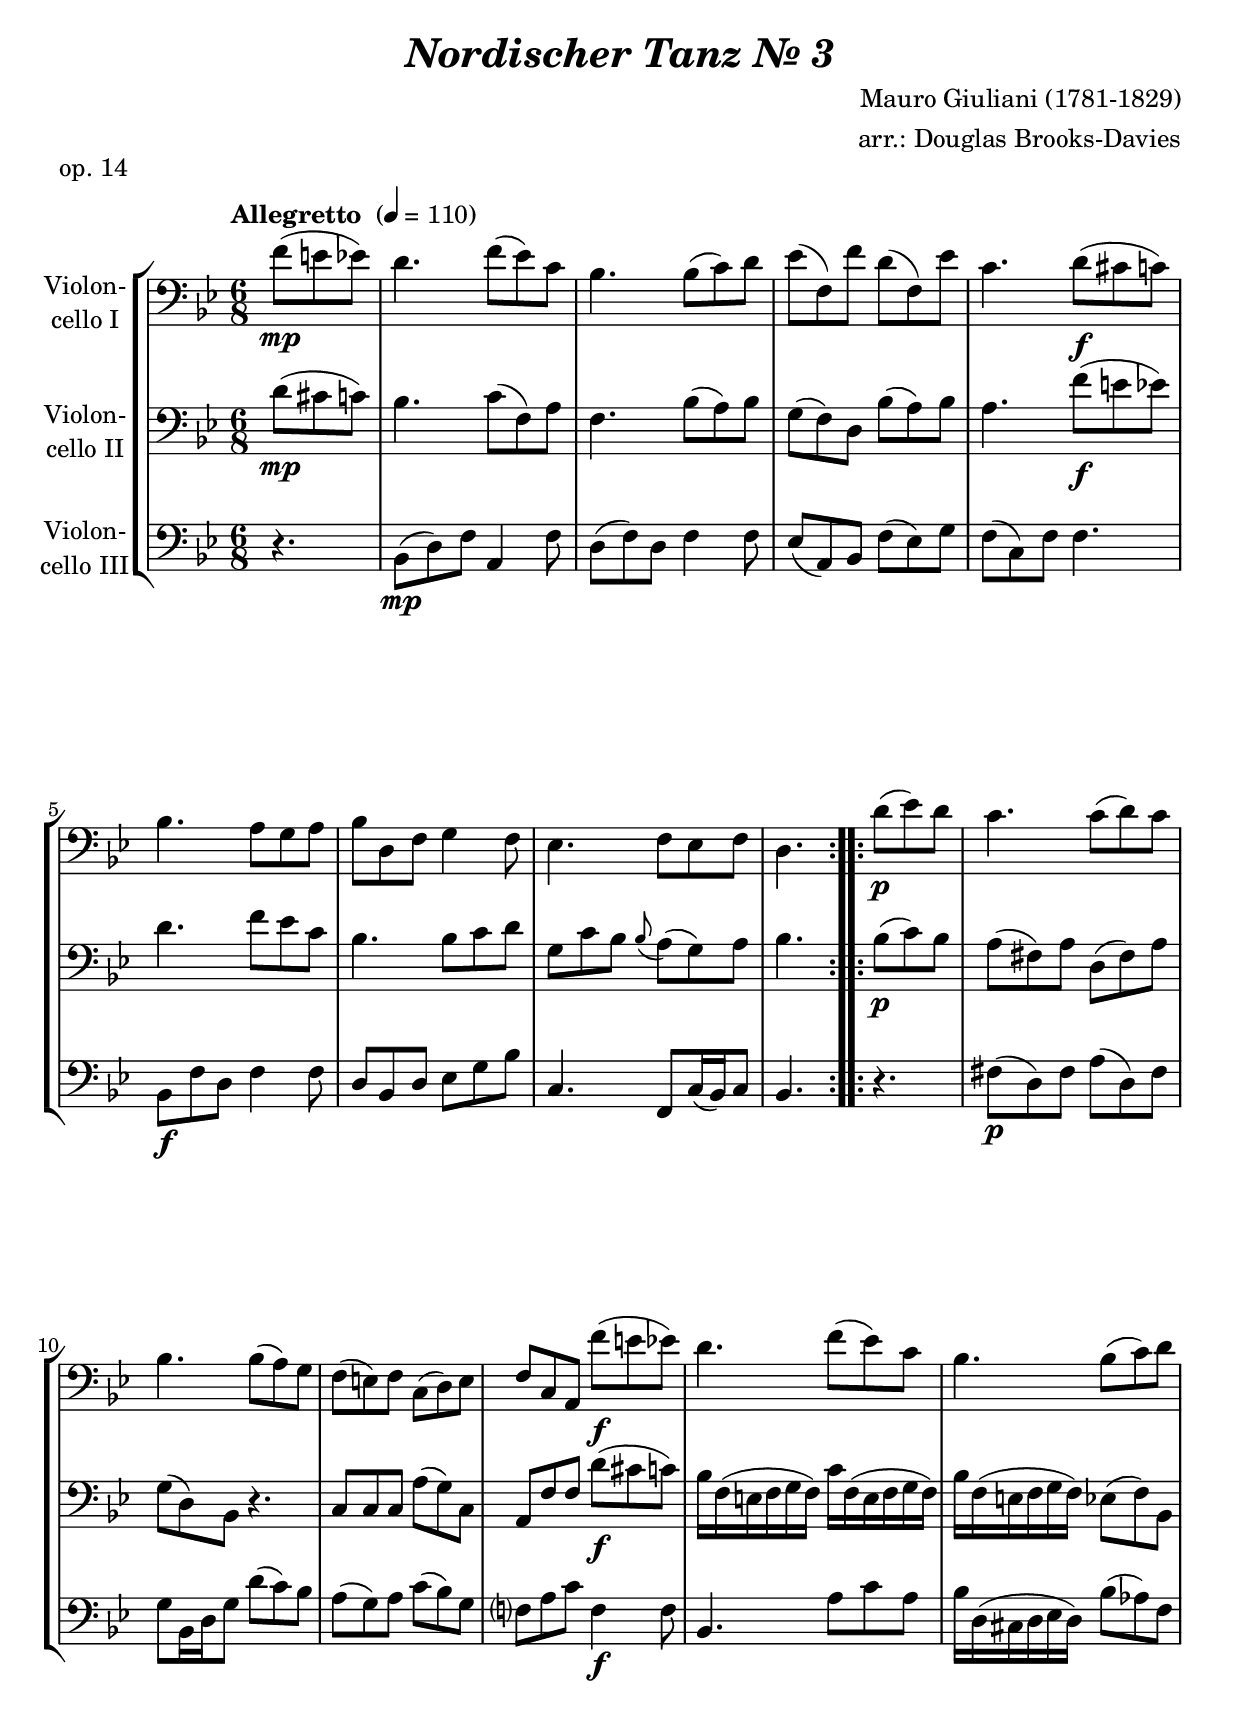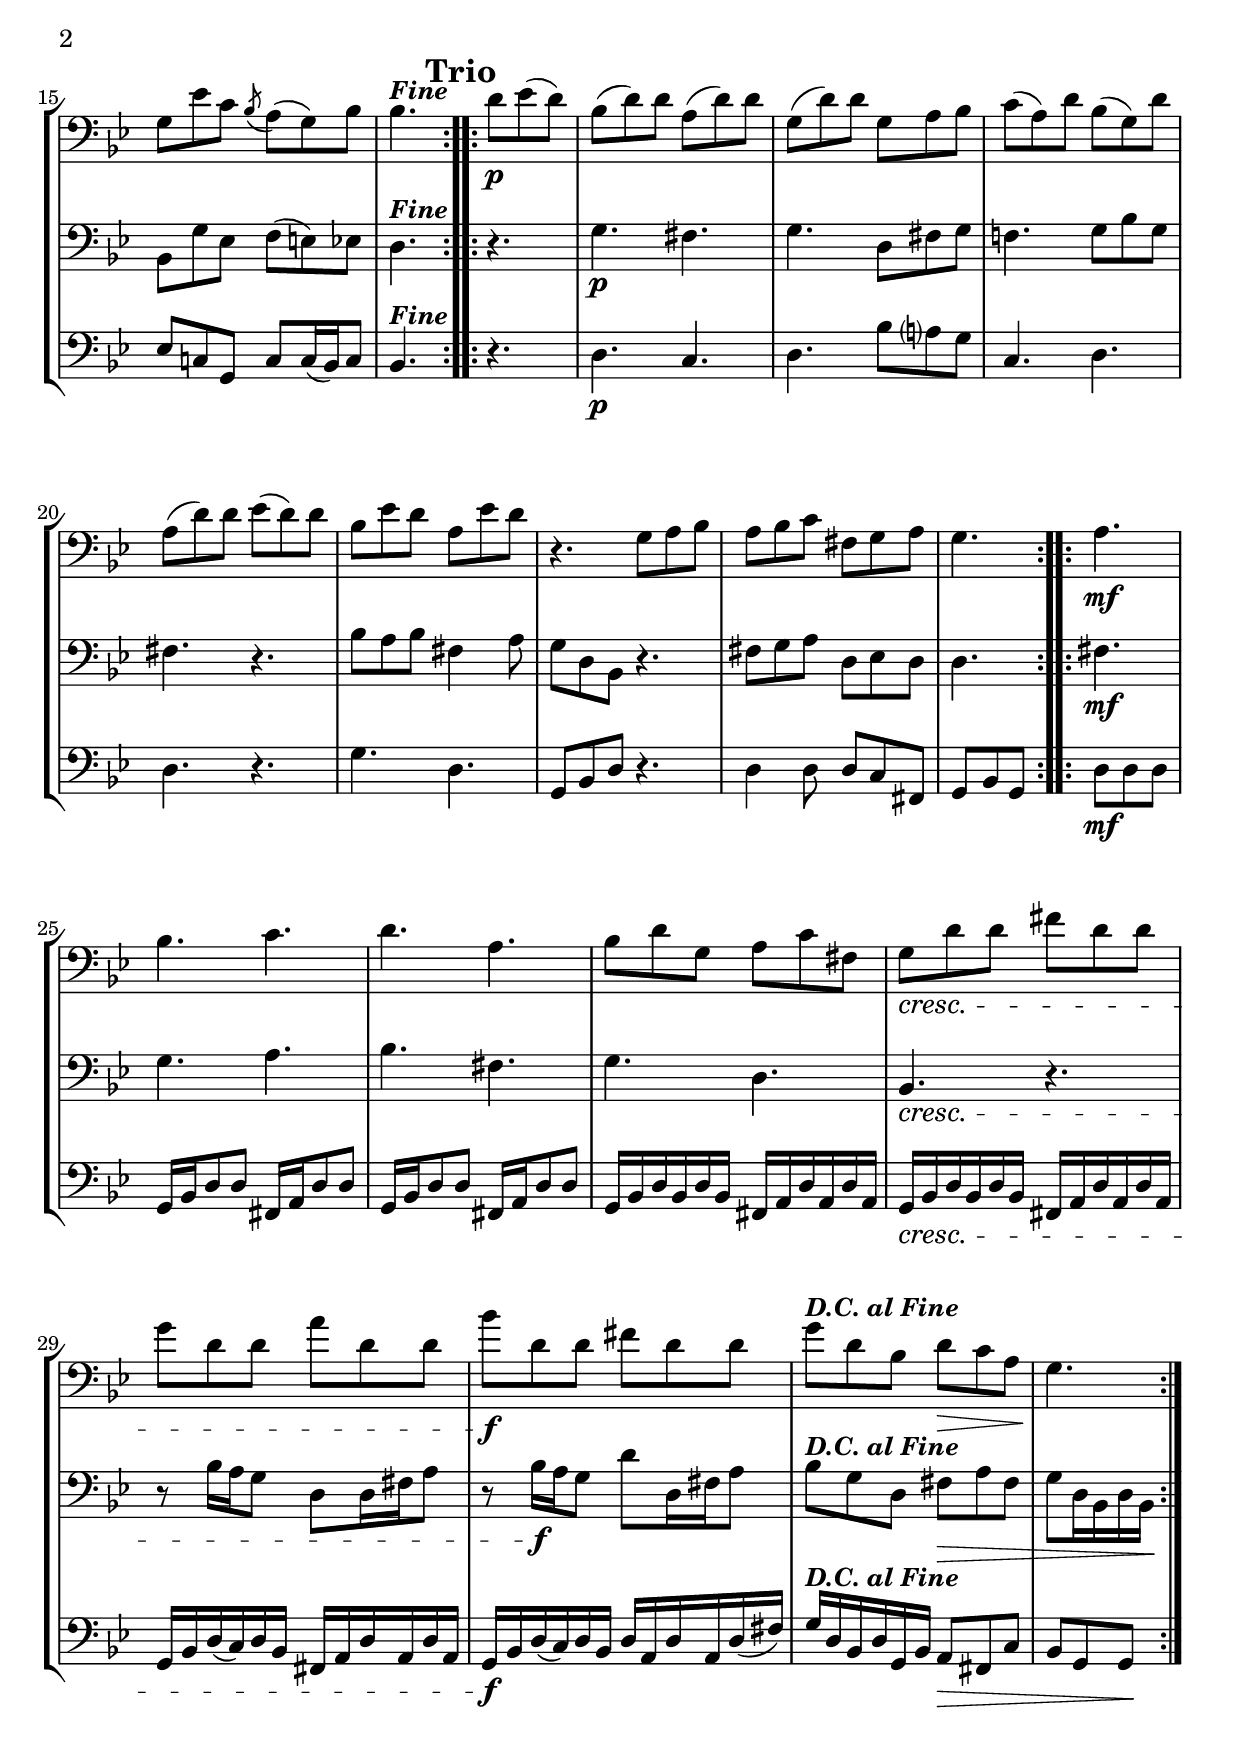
\version "2.14.2"
\include "deutsch.ly"

#(set-global-staff-size 22)

\header {
  title     = \markup \bold \italic "Nordischer Tanz Nr. 3"
  composer  = "Mauro Giuliani (1781-1829)"
  arranger  = "arr.: Douglas Brooks-Davies"
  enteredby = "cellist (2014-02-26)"
  piece     = "op. 14"
}

voiceconsts = {
 \key d \minor
 \time 6/8
 \clef "bass"
 %\numericTimeSignature
 \compressFullBarRests
 \tempo "Allegretto " 4=110
}

mihi = "clarinet"
milo = "bassoon"

dcaf = \markup \bold \italic "D.C. al Fine"
fine = \markup \bold \italic "Fine"
trio = \mark \markup \bold "Trio"

va = \relative c''' {
  \voiceconsts

  \repeat volta 2 {
    \partial 4. c8(\mp h b)
    a4. c8( b) g
    f4. f8( g) a
    b( c,) c' a( c,) b'
    g4. a8(\f gis g)
    f4. e8 d e

    f a, c d4 c8
    b4. c8 b c
    a4.
  }

  \repeat volta 2 {
    \partial 4. a'8(\p b) a
    g4. g8( a) g
    f4. f8( e) d
    c( h) c g( a) h

    c g e c''(\f h b)
    a4. c8( b) g
    f4. f8( g) a
    d, b' g \acciaccatura f e( d) f
    f4.^\fine 
  }

  \trio
  \repeat volta 2 {
    \partial 4. a8\p b( a)
    f( a) a e( a) a
    d,( a') a d, e f
    g( e) a f( d) a'
    e( a) a b( a) a
    f b a e b' a
    r4. d,8 e f
    e f g cis, d e
    d4.
  }
  \repeat volta 2 {
    \partial 4. e\mf
    f g
    a e
    f8 a d, e g cis,

    d\cresc a' a cis a a
    d a a e' a, a

    f'\f a, a cis a a
    d^\dcaf a f a\> g e
    d4.\!
  }
}

\include "v2.ily"
vc = \relative c' {
  \voiceconsts

  \repeat volta 2 {
    \partial 4. r4.
    f8(\mp a) c e,4 c'8
    a( c) a c4 c8
    b( e,) f c'( b) d
    c( g) c c4.
    f,8\f c' a c4 c8

    a f a b d f
    g,4. c,8 g'16( f) g8
    f4.
  }

  \repeat volta 2 {
    \partial 4. r
    cis'8(\p a) cis e( a,) cis
    d f,16 a d8 a'( g) f
    e( d) e g( f) d

    c? e g c,4\f c8
    f,4. e'8 g e
    f16 a,( gis a b a) f'8( es) c8
    b g! d g g16( f) g8
    f4.^\fine
  }

  \trio
  \repeat volta 2 {
    \partial 4. r
    a\p g
    a f'8 e? d
    g,4.a
    a r
    d a
    d,8 f a r4.
    a4 a8 a g cis,
    d f d
  }
  \repeat volta 2 {
    \partial 4. a'\mf a a
    d,16 f a8 a cis,16 e a8 a
    d,16 f a8 a cis,16 e a8 a
    d,16 f a f a f cis e a e a e

    d\cresc f a f a f cis e a e a e
    d f a( g) a f cis e a e a e

    d\f f a( g) a f a e a e a( cis)
    d^\dcaf a f a d, f e8\> cis g'
    f d d\!
  }
}


music = \new StaffGroup <<
      \new Staff {
	\set Staff.midiInstrument = \mihi
	\set Staff.instrumentName = \markup \center-column { "Violon-" "cello I" }
	\transpose d g,, { \va }
      }

      \new Staff {
	\set Staff.midiInstrument = \milo
	\set Staff.instrumentName = \markup \center-column { "Violon-" "cello II" }
	\transpose d g,, { \vb }
      }

      \new Staff {
	\set Staff.midiInstrument = \milo
	\set Staff.instrumentName = \markup \center-column { "Violon-" "cello III" }
	\transpose d g,, { \vc }
      }
>>

\book {
  \score {
    \music
    \layout {}
  }

  \score {
    \unfoldRepeats \music

    \midi {
      \context {
        \Score
      }
    }
  }
}
